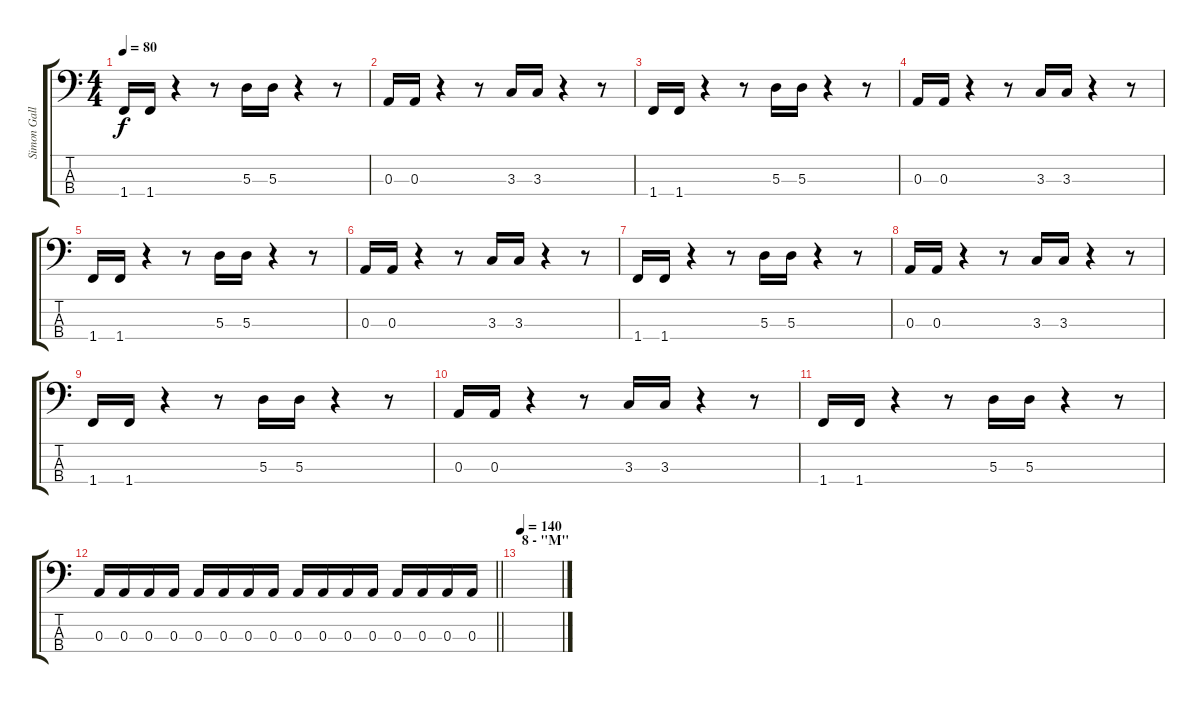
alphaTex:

\track ("Simon Gallup" "Simon Gall") {instrument electricbasspick}
\staff {score tabs}
\tuning (G2 D2 A1 E1) {hide}
\ts (4 4)
\tempo 80
\clef f4
\ks c
1.4.16{dy f} 1.4.16 r.4 r.8 5.3.16 5.3.16 r.4 r.8 |
0.3.16 0.3.16 r.4 r.8 3.3.16 3.3.16 r.4 r.8 |
1.4.16 1.4.16 r.4 r.8 5.3.16 5.3.16 r.4 r.8 |
0.3.16 0.3.16 r.4 r.8 3.3.16 3.3.16 r.4 r.8 |
1.4.16 1.4.16 r.4 r.8 5.3.16 5.3.16 r.4 r.8 |
0.3.16 0.3.16 r.4 r.8 3.3.16 3.3.16 r.4 r.8 |
1.4.16 1.4.16 r.4 r.8 5.3.16 5.3.16 r.4 r.8 |
0.3.16 0.3.16 r.4 r.8 3.3.16 3.3.16 r.4 r.8 |
1.4.16 1.4.16 r.4 r.8 5.3.16 5.3.16 r.4 r.8 |
0.3.16 0.3.16 r.4 r.8 3.3.16 3.3.16 r.4 r.8 |
1.4.16 1.4.16 r.4 r.8 5.3.16 5.3.16 r.4 r.8 |
\barLineRight lightlight
0.3.16{volume 0} 0.3.16 0.3.16 0.3.16 0.3.16 0.3.16 0.3.16 0.3.16 0.3.16 0.3.16 0.3.16 0.3.16 0.3.16 0.3.16 0.3.16 0.3.16 |
\section ("" "8 - \"M\"")
\tempo 140
